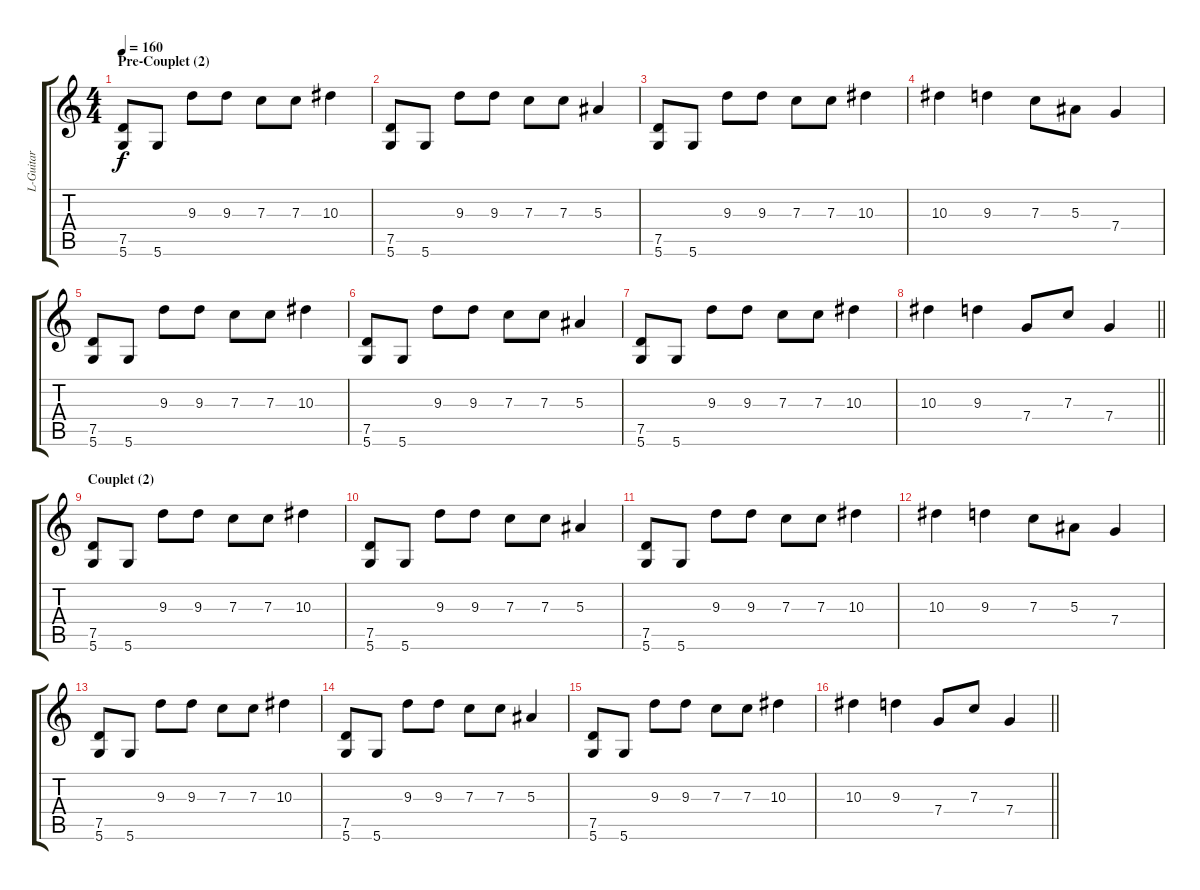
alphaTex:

\track ("L-Guitar" "L-Guitar") {instrument distortionguitar}
\staff {score tabs}
\tuning (D4 A3 F3 C3 G2 D2) {hide}
\ts (4 4)
\section ("" "Pre-Couplet (2)")
\tempo 160
\clef g2
\ks c
(7.5 5.6).8{dy f} 5.6.8 9.3.8 9.3.8 7.3.8 7.3.8 10.3.4 |
(7.5 5.6).8 5.6.8 9.3.8 9.3.8 7.3.8 7.3.8 5.3.4 |
(7.5 5.6).8 5.6.8 9.3.8 9.3.8 7.3.8 7.3.8 10.3.4 |
10.3.4 9.3.4 7.3.8 5.3.8 7.4.4 |
(7.5 5.6).8 5.6.8 9.3.8 9.3.8 7.3.8 7.3.8 10.3.4 |
(7.5 5.6).8 5.6.8 9.3.8 9.3.8 7.3.8 7.3.8 5.3.4 |
(7.5 5.6).8 5.6.8 9.3.8 9.3.8 7.3.8 7.3.8 10.3.4 |
\barLineRight lightlight
10.3.4 9.3.4 7.4.8 7.3.8 7.4.4 |
\section ("" "Couplet (2)")
(7.5 5.6).8 5.6.8 9.3.8 9.3.8 7.3.8 7.3.8 10.3.4 |
(7.5 5.6).8 5.6.8 9.3.8 9.3.8 7.3.8 7.3.8 5.3.4 |
(7.5 5.6).8 5.6.8 9.3.8 9.3.8 7.3.8 7.3.8 10.3.4 |
10.3.4 9.3.4 7.3.8 5.3.8 7.4.4 |
(7.5 5.6).8 5.6.8 9.3.8 9.3.8 7.3.8 7.3.8 10.3.4 |
(7.5 5.6).8 5.6.8 9.3.8 9.3.8 7.3.8 7.3.8 5.3.4 |
(7.5 5.6).8 5.6.8 9.3.8 9.3.8 7.3.8 7.3.8 10.3.4 |
\barLineRight lightlight
10.3.4 9.3.4 7.4.8 7.3.8 7.4.4
